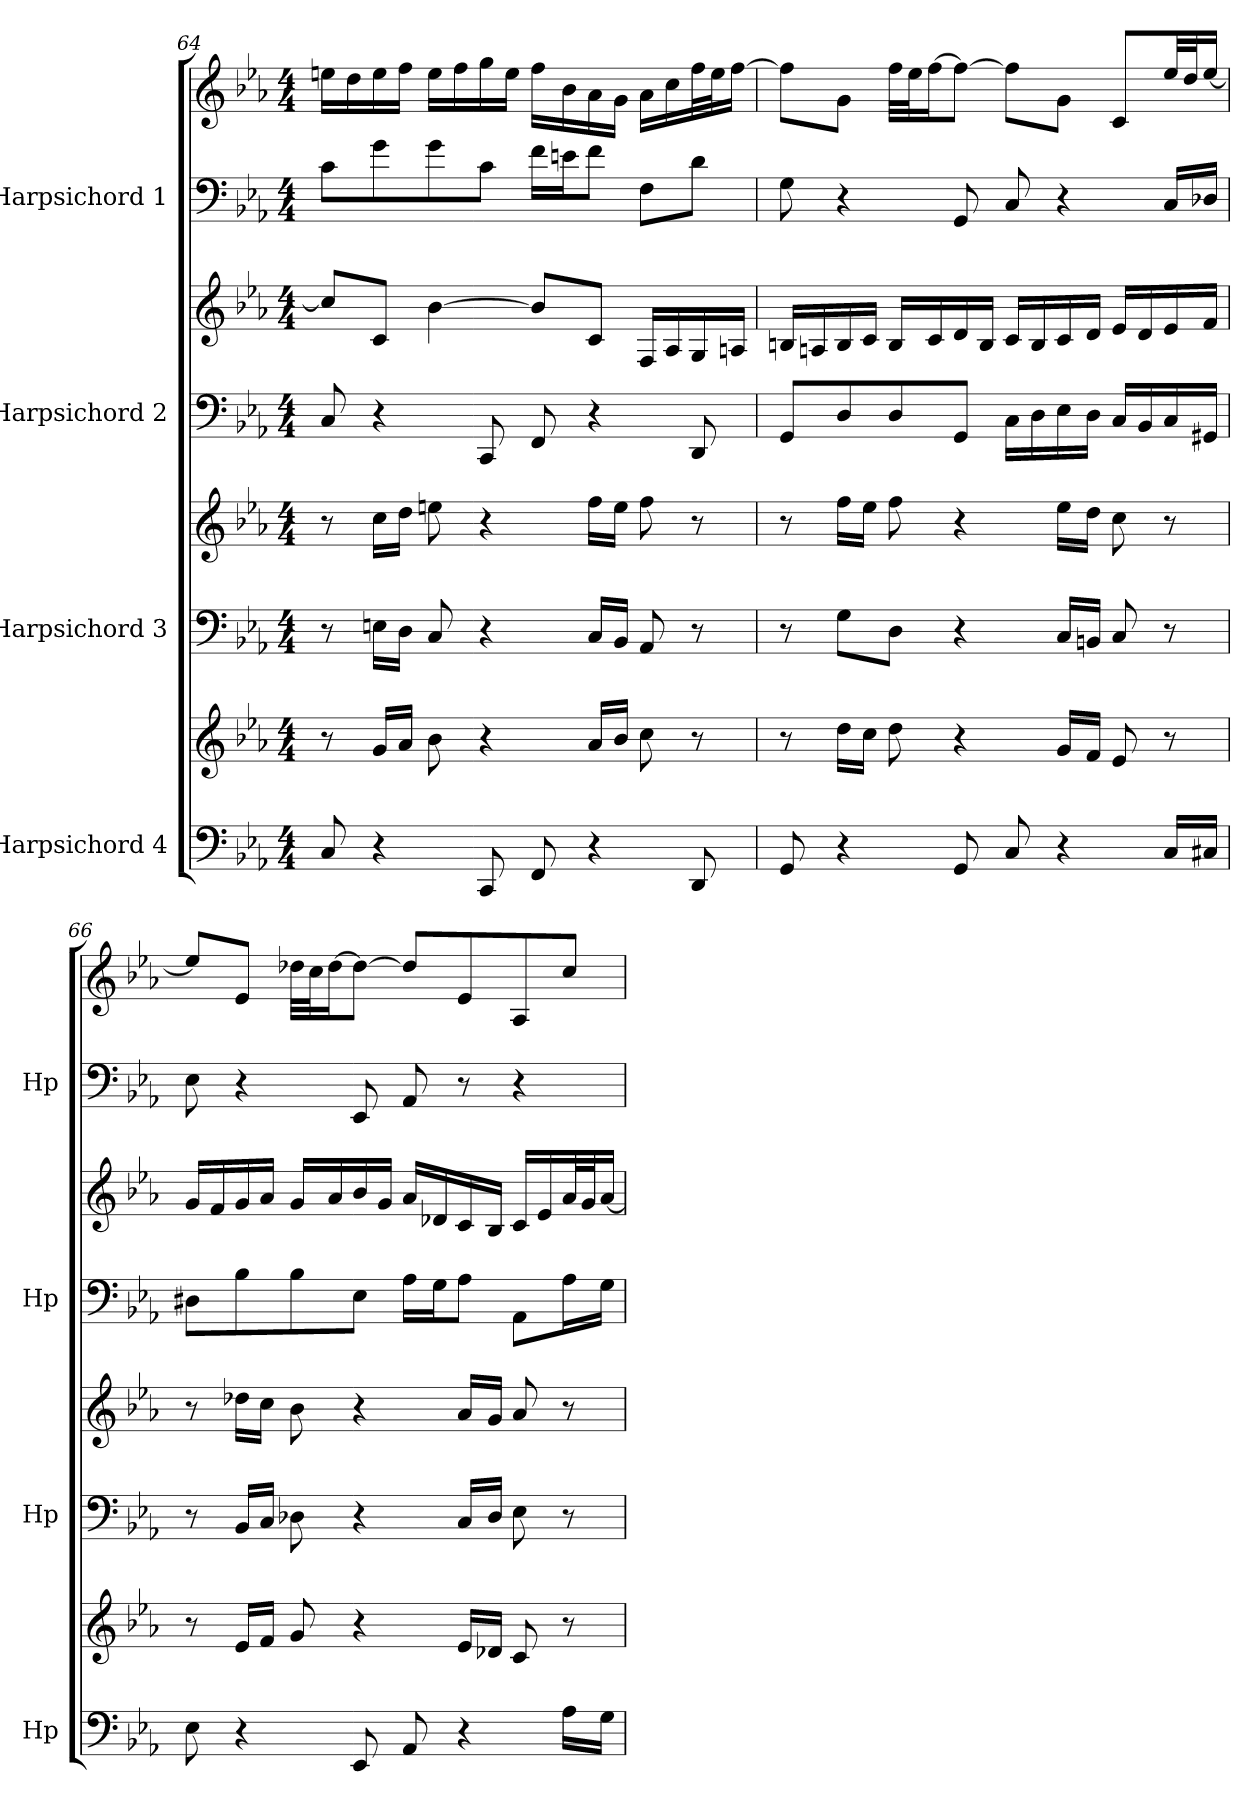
**kern	**kern	**kern	**kern	**kern	**kern	**kern	**kern
*part4	*part4	*part3	*part3	*part2	*part2	*part1	*part1
*staff8	*staff7	*staff6	*staff5	*staff4	*staff3	*staff2	*staff1
*I"Harpsichord 4	*	*I"Harpsichord 3	*	*I"Harpsichord 2	*	*I"Harpsichord 1	*
*I'Hp	*	*I'Hp	*	*I'Hp	*	*I'Hp	*
!!LO:PB:g=z
*clefF4	*clefG2	*clefF4	*clefG2	*clefF4	*clefG2	*clefF4	*clefG2
*k[b-e-a-]	*k[b-e-a-]	*k[b-e-a-]	*k[b-e-a-]	*k[b-e-a-]	*k[b-e-a-]	*k[b-e-a-]	*k[b-e-a-]
*M4/4	*M4/4	*M4/4	*M4/4	*M4/4	*M4/4	*M4/4	*M4/4
=64	=64	=64	=64	=64	=64	=64	=64
8C/	8r	8r	8r	8C/	8cc/L]	8c\L	16een\LL
.	.	.	.	.	.	.	16dd\
4r	16g/LL	16En\LL	16cc\LL	4r	8c/J	8g\	16ee\
.	16a-/JJ	16D\JJ	16dd\JJ	.	.	.	16ff\JJ
.	8b-\	8C/	8een\	.	[4b-\	8g\	16ee\LL
.	.	.	.	.	.	.	16ff\
8CC/	4r	4r	4r	8CC/	.	8c\J	16gg\
.	.	.	.	.	.	.	16ee\JJ
8FF/	.	.	.	8FF/	8b-/L]	16f\LL	16ff\LL
.	.	.	.	.	.	16en\J	16b-\
4r	16a-/LL	16C/LL	16ff\LL	4r	8c/J	8f\J	16a-\
.	16b-/JJ	16BB-/JJ	16ee\JJ	.	.	.	16g\JJ
.	8cc\	8AA-/	8ff\	.	16F/LL	8F\L	16a-\LL
.	.	.	.	.	16A-/	.	16cc\
8DD/	8r	8r	8r	8DD/	16G/	8d\J	32ff\L
.	.	.	.	.	.	.	32ee\J
.	.	.	.	.	16An/JJ	.	[16ff\JJ
=65	=65	=65	=65	=65	=65	=65	=65
8GG/	8r	8r	8r	8GG/L	16Bn/LL	8G\	8ff\L]
.	.	.	.	.	16An/	.	.
4r	16dd\LL	8G\L	16ff\LL	8D/	16B/	4r	8g\J
.	16cc\JJ	.	16ee-\JJ	.	16c/JJ	.	.
.	8dd\	8D\J	8ff\	8D/	16B/LL	.	32ff\LLL
.	.	.	.	.	.	.	32ee-\J
.	.	.	.	.	16c/	.	[16ff\J
8GG/	4r	4r	4r	8GG/J	16d/	8GG/	8ff\J_
.	.	.	.	.	16B/JJ	.	.
8C/	.	.	.	16C\LL	16c/LL	8C/	8ff\L]
.	.	.	.	16D\	16B/	.	.
4r	16g/LL	16C/LL	16ee-\LL	16E-\	16c/	4r	8g\J
.	16f/JJ	16BBn/JJ	16dd\JJ	16D\JJ	16d/JJ	.	.
.	8e-/	8C/	8cc\	16C/LL	16e-/LL	.	8c/L
.	.	.	.	16BB-/	16d/	.	.
16C/LL	8r	8r	8r	16C/	16e-/	16C/LL	32ee-/LL
.	.	.	.	.	.	.	32dd/J
16C#X/JJ	.	.	.	16GG#X/JJ	16f/JJ	16D-X/JJ	[16ee-/JJ
!!LO:PB:g=z
=66	=66	=66	=66	=66	=66	=66	=66
8E-\	8r	8r	8r	8D#X\L	16g/LL	8E-\	8ee-/L]
.	.	.	.	.	16f/	.	.
4r	16e-/LL	16BB-/LL	16dd-X\LL	8B-\	16g/	4r	8e-/J
.	16f/JJ	16C/JJ	16cc\JJ	.	16a-/JJ	.	.
.	8g/	8D-X\	8b-\	8B-\	16g/LL	.	32dd-X\LLL
.	.	.	.	.	.	.	32cc\J
.	.	.	.	.	16a-/	.	[16dd-\J
8EE-/	4r	4r	4r	8E-\J	16b-/	8EE-/	8dd-\J_
.	.	.	.	.	16g/JJ	.	.
8AA-/	.	.	.	16A-\LL	16a-/LL	8AA-/	8dd-/L]
.	.	.	.	16G\J	16d-X/	.	.
4r	16e-/LL	16C/LL	16a-/LL	8A-\J	16c/	8r	8e-/
.	16d-X/JJ	16D-/JJ	16g/JJ	.	16B-/JJ	.	.
.	8c/	8E-\	8a-/	8AA-\L	16c/LL	4r	8A-/
.	.	.	.	.	16e-/	.	.
16A-\LL	8r	8r	8r	16A-\L	32a-/L	.	8cc/J
.	.	.	.	.	32g/J	.	.
16G\JJ	.	.	.	16G\JJ	[16a-/JJ	.	.
=	=	=	=	=	=	=	=
*-	*-	*-	*-	*-	*-	*-	*-
